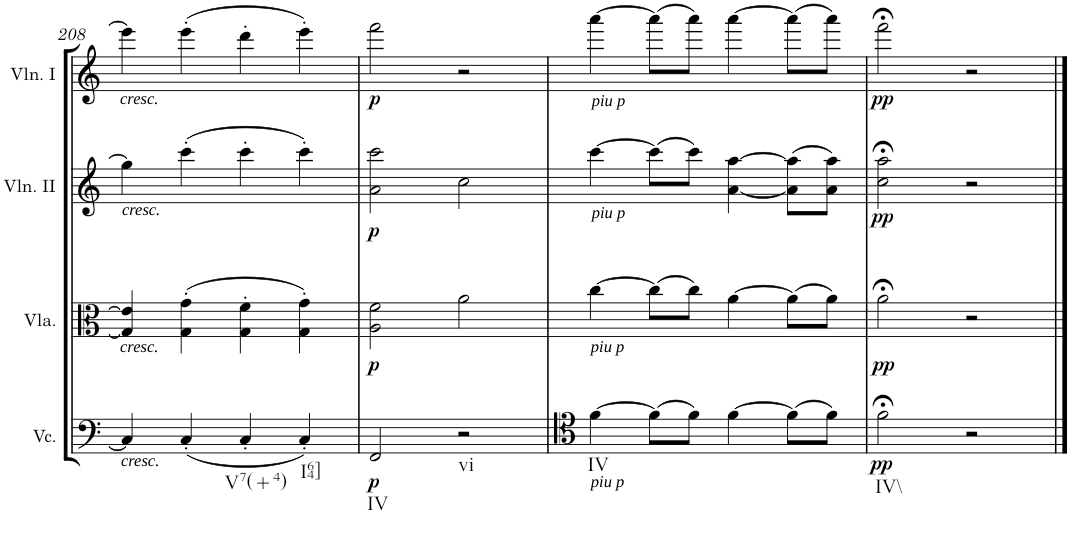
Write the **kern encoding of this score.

**kern	**dynam	**kern	**dynam	**kern	**dynam	**kern	**dynam
*part4	*part4	*part3	*part3	*part2	*part2	*part1	*part1
*staff4	*staff4	*staff3	*staff3	*staff2	*staff2	*staff1	*staff1
*I"Violoncello	*	*I"Viola	*	*I"Violin II	*	*I"Violin I	*
*I'Vc.	*	*I'Vla.	*	*I'Vln. II	*	*I'Vln. I	*
!!LO:PB:g=z
*clefC4	*	*clefC3	*	*clefG2	*	*clefG2	*
*k[]	*	*k[]	*	*k[]	*	*k[]	*
*M4/4	*	*M4/4	*	*M4/4	*	*M4/4	*
*met(c)	*	*met(c)	*	*met(c)	*	*met(c)	*
=208	=208	=208	=208	=208	=208	=208	=208
!	!	!	!	!	!	!LO:TX:b:i:t=cresc.	!
!	!	!	!	!LO:TX:b:i:t=cresc.	!	!	!
!	!	!LO:TX:b:i:t=cresc.	!	!	!	!	!
!LO:TX:b:i:t=cresc.	!	!	!	!	!	!	!
4C/]	.	4G/] 4e/]	.	4gg\]	.	4eee\]	.
(4C'/	.	(4G\' 4g\'	.	(4ccc'\	.	(4eee'\	.
!LO:TX:b:t=V7(+4)	!	!	!	!	!	!	!
4C'/	.	4G\' 4f\'	.	4ccc'\	.	4ddd'\	.
!LO:TX:b:t=I64]	!	!	!	!	!	!	!
4C'/)	.	4G\' 4g\')	.	4ccc'\)	.	4eee'\)	.
=209	=209	=209	=209	=209	=209	=209	=209
!LO:TX:b:t=IV	!	!	!	!	!	!	!
!	!LO:DY:b	!	!LO:DY:b	!	!LO:DY:b	!	!LO:DY:b
2FF/	p	2A\ 2f\	p	2a\ 2ccc\	p	2fff\	p
!LO:TX:b:t=vi	!	!	!	!	!	!	!
2r	.	2a\	.	2cc\	.	2r	.
=210	=210	=210	=210	=210	=210	=210	=210
!	!	!	!	!	!	!LO:TX:b:i:t=piu p	!
!	!	!	!	!LO:TX:b:i:t=piu p	!	!	!
!	!	!LO:TX:b:i:t=piu p	!	!	!	!	!
!LO:TX:b:i:t=piu p	!	!	!	!	!	!	!
!LO:TX:b:t=IV	!	!	!	!	!	!	!
[4f\	.	[4cc\	.	[4ccc\	.	[4aaa\	.
(8f\L]	.	(8cc\L]	.	(8ccc\L]	.	(8aaa\L]	.
8f\J)	.	8cc\J)	.	8ccc\J)	.	8aaa\J)	.
[4f\	.	[4a\	.	[4a\ [4aa\	.	[4aaa\	.
(8f\L]	.	(8a\L]	.	(8a\] 8aa\]L	.	(8aaa\L]	.
8f\J)	.	8a\J)	.	8a\ 8aa\J)	.	8aaa\J)	.
=211	=211	=211	=211	=211	=211	=211	=211
!LO:TX:b:t=IV\\	!	!	!	!	!	!	!
!	!LO:DY:b	!	!LO:DY:b	!	!LO:DY:b	!	!LO:DY:b
2f;<\	pp	2a;<\	pp	2cc\;< 2aa\;<	pp	2fff;<\	pp
2r	.	2r	.	2r	.	2r	.
==	==	==	==	==	==	==	==
*-	*-	*-	*-	*-	*-	*-	*-
